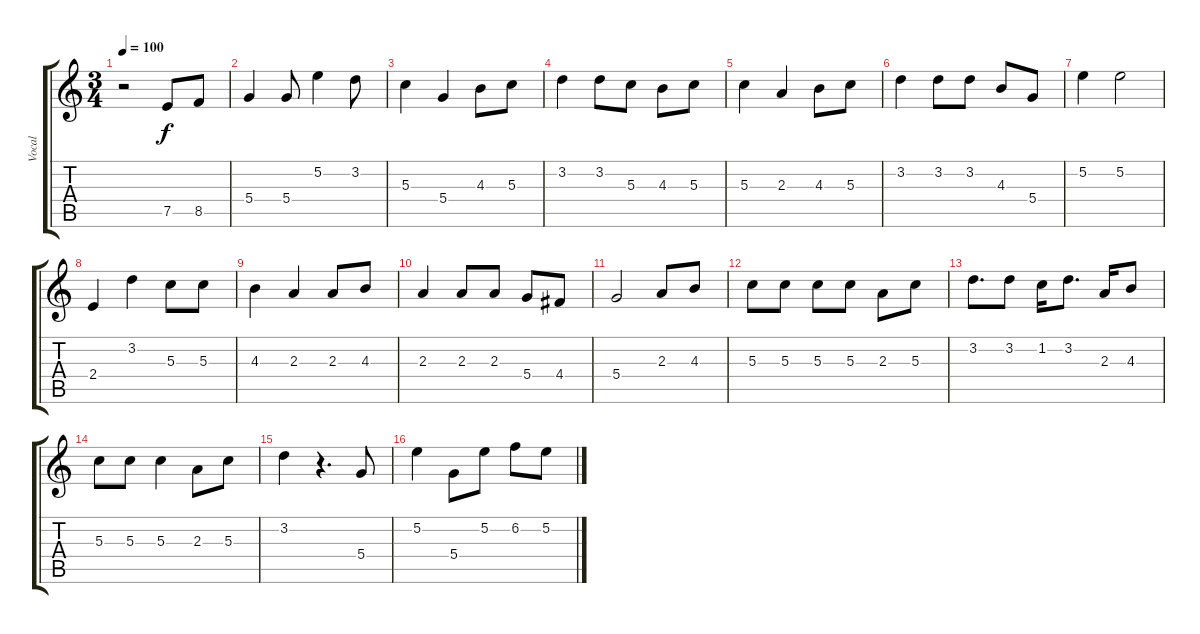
\track ("Vocal" "Vocal") {instrument electricguitarjazz}
\staff {score tabs}
\tuning (E4 B3 G3 D3 A2 E2) {hide}
\ts (3 4)
\tempo 100
\clef g2
\ks c
r.2{dy f} 7.5.8 8.5.8 |
5.4.4 5.4.8 5.2.4 3.2.8 |
5.3.4 5.4.4 4.3.8 5.3.8 |
3.2.4 3.2.8 5.3.8 4.3.8 5.3.8 |
5.3.4 2.3.4 4.3.8 5.3.8 |
3.2.4 3.2.8 3.2.8 4.3.8 5.4.8 |
5.2.4 5.2.2 |
2.4.4 3.2.4 5.3.8 5.3.8 |
4.3.4 2.3.4 2.3.8 4.3.8 |
2.3.4 2.3.8 2.3.8 5.4.8 4.4.8 |
5.4.2 2.3.8 4.3.8 |
5.3.8 5.3.8 5.3.8 5.3.8 2.3.8 5.3.8 |
3.2.8{d} 3.2.8 1.2.16 3.2.8{d} 2.3.16 4.3.8 |
5.3.8 5.3.8 5.3.4 2.3.8 5.3.8 |
3.2.4 r.4{d} 5.4.8 |
5.2.4 5.4.8 5.2.8 6.2.8 5.2.8
